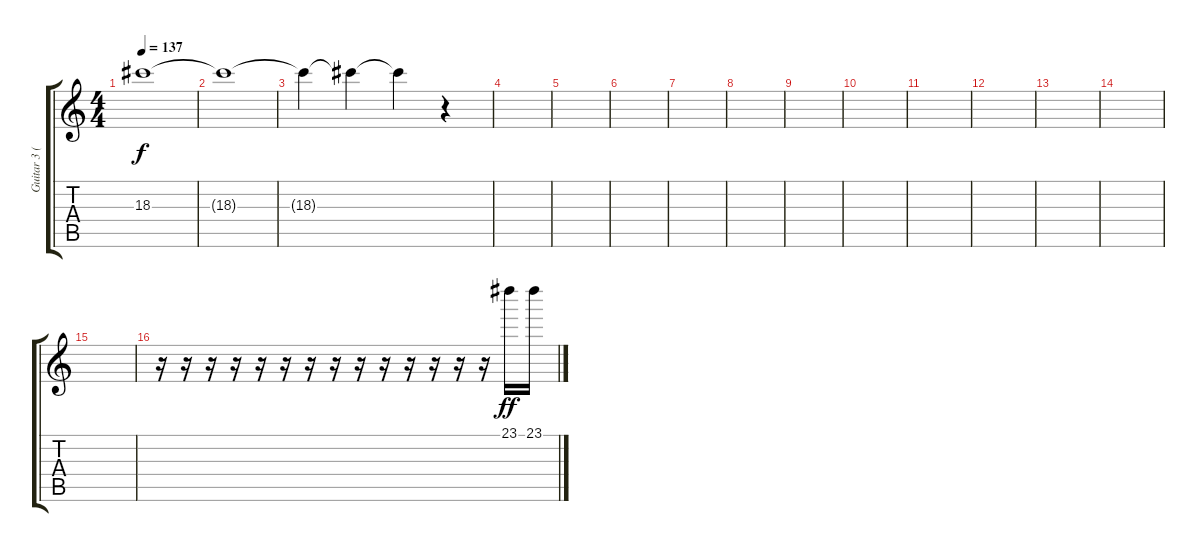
\track ("Guitar 3 (Solo)" "Guitar 3 (") {instrument overdrivenguitar}
\staff {score tabs}
\tuning (E4 B3 G3 D3 A2 E2) {hide}
\ts (4 4)
\tempo 137
\clef g2
\ks c
18.3{t}.1{dy f} |
18.3{t}.1 |
18.3{t}.4 18.3{t}.4 18.3{t}.4 r.4 |
|
|
|
|
|
|
|
|
|
|
|
|
r.16 r.16 r.16 r.16 r.16 r.16 r.16 r.16 r.16 r.16 r.16 r.16 r.16 r.16 23.1.16{dy ff} 23.1.16
